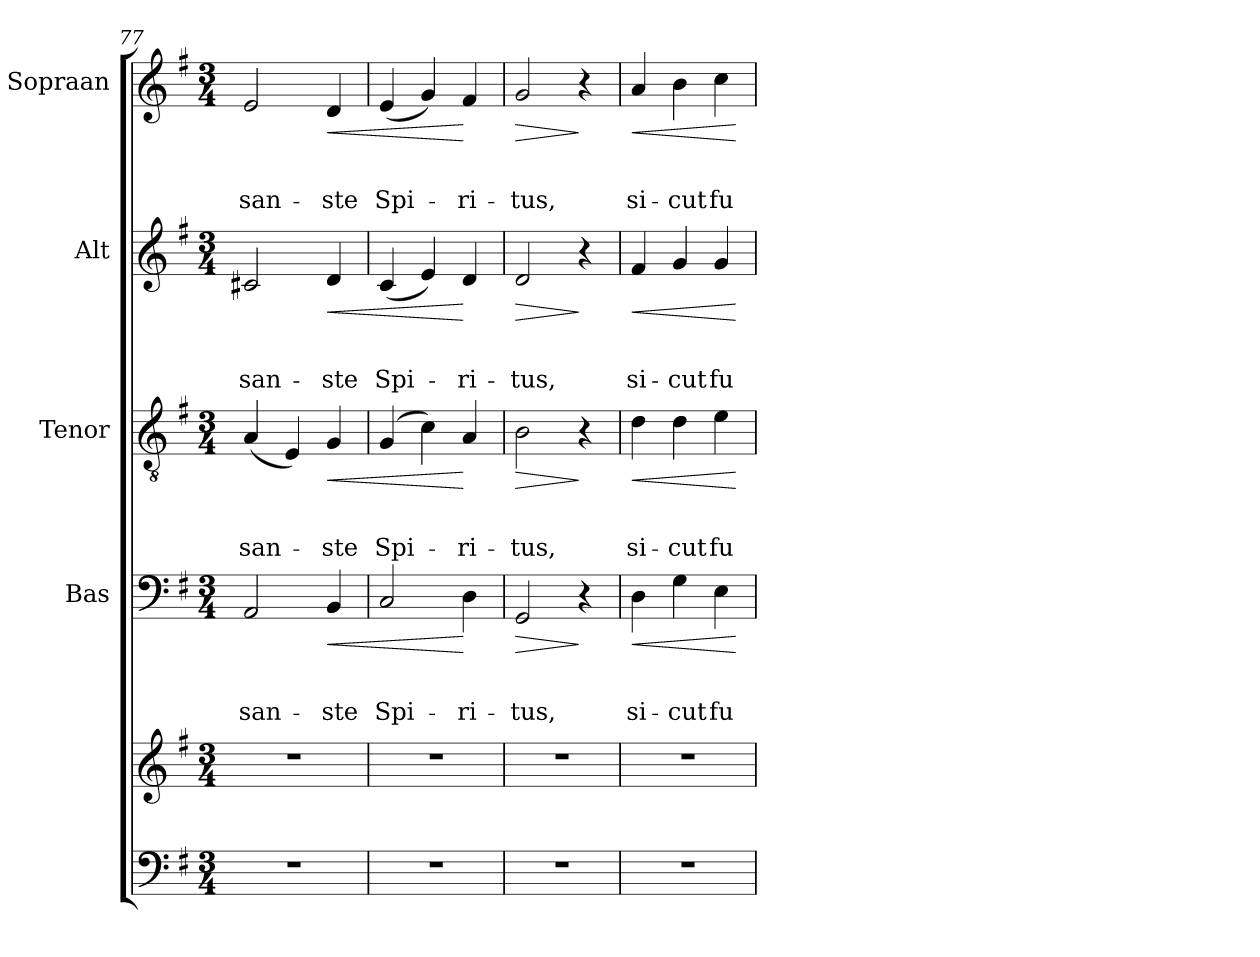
**kern	**kern	**kern	**text	**text	**text	**dynam	**kern	**text	**text	**text	**dynam	**kern	**text	**text	**text	**dynam	**kern	**text	**text	**text	**dynam
*part5	*part5	*part4	*part4	*part4	*part4	*part4	*part3	*part3	*part3	*part3	*part3	*part2	*part2	*part2	*part2	*part2	*part1	*part1	*part1	*part1	*part1
*staff6	*staff5	*staff4	*staff4	*staff4	*staff4	*staff4	*staff3	*staff3	*staff3	*staff3	*staff3	*staff2	*staff2	*staff2	*staff2	*staff2	*staff1	*staff1	*staff1	*staff1	*staff1
*	*	*I"Bas	*	*	*	*	*I"Tenor	*	*	*	*	*I"Alt	*	*	*	*	*I"Sopraan	*	*	*	*
!!LO:LB:g=z
*clefF4	*clefG2	*clefF4	*	*	*	*	*clefGv2	*	*	*	*	*clefG2	*	*	*	*	*clefG2	*	*	*	*
*k[f#]	*k[f#]	*k[f#]	*	*	*	*	*k[f#]	*	*	*	*	*k[f#]	*	*	*	*	*k[f#]	*	*	*	*
*G:	*G:	*G:	*	*	*	*	*G:	*	*	*	*	*G:	*	*	*	*	*G:	*	*	*	*
*M3/4	*M3/4	*M3/4	*	*	*	*	*M3/4	*	*	*	*	*M3/4	*	*	*	*	*M3/4	*	*	*	*
=77	=77	=77	=77	=77	=77	=77	=77	=77	=77	=77	=77	=77	=77	=77	=77	=77	=77	=77	=77	=77	=77
!	!	!	!	!	!LO:LY:b	!	!	!	!	!LO:LY:b	!	!	!	!	!LO:LY:b	!	!	!	!	!LO:LY:b	!
2.r	2.r	2AA/	.	.	san-	.	(<4A/	.	.	san-	.	2c#X/	.	.	san-	.	2e/	.	.	san-	.
.	.	.	.	.	.	.	4E/)	.	.	.	.	.	.	.	.	.	.	.	.	.	.
!	!	!	!	!	!LO:LY:b	!LO:HP:b	!	!	!	!LO:LY:b	!LO:HP:b	!	!	!	!LO:LY:b	!LO:HP:b	!	!	!	!LO:LY:b	!LO:HP:b
.	.	4BB/	.	.	-ste	<	4G/	.	.	-ste	<	4d/	.	.	-ste	<	4d/	.	.	-ste	<
=78	=78	=78	=78	=78	=78	=78	=78	=78	=78	=78	=78	=78	=78	=78	=78	=78	=78	=78	=78	=78	=78
!	!	!	!	!	!LO:LY:b	!	!	!	!	!LO:LY:b	!	!	!	!	!LO:LY:b	!	!	!	!	!LO:LY:b	!
2.r	2.r	2C/	.	.	Spi-	.	(4G/	.	.	Spi-	.	(<4c/	.	.	Spi-	.	(<4e/	.	.	Spi-	.
.	.	.	.	.	.	.	4c\)	.	.	.	.	4e/)	.	.	.	.	4g/)	.	.	.	.
!	!	!	!	!	!LO:LY:b	!	!	!	!	!LO:LY:b	!	!	!	!	!LO:LY:b	!	!	!	!	!LO:LY:b	!
.	.	4D\	.	.	-ri-	[	4A/	.	.	-ri-	[	4d/	.	.	-ri-	[	4f#/	.	.	-ri-	[
=79	=79	=79	=79	=79	=79	=79	=79	=79	=79	=79	=79	=79	=79	=79	=79	=79	=79	=79	=79	=79	=79
!	!	!	!	!	!LO:LY:b	!LO:HP:b	!	!	!	!LO:LY:b	!LO:HP:b	!	!	!	!LO:LY:b	!LO:HP:b	!	!	!	!LO:LY:b	!LO:HP:b
2.r	2.r	2GG/	.	.	-tus,	>	2B\	.	.	-tus,	>	2d/	.	.	-tus,	>	2g/	.	.	-tus,	>
.	.	4r	.	.	.	]	4r	.	.	.	]	4r	.	.	.	]	4r	.	.	.	]
=80	=80	=80	=80	=80	=80	=80	=80	=80	=80	=80	=80	=80	=80	=80	=80	=80	=80	=80	=80	=80	=80
!	!	!	!	!	!LO:LY:b	!LO:HP:b	!	!	!	!LO:LY:b	!LO:HP:b	!	!	!	!LO:LY:b	!LO:HP:b	!	!	!	!LO:LY:b	!LO:HP:b
2.r	2.r	4D\	.	.	si-	<	4d\	.	.	si-	<	4f#/	.	.	si-	<	4a/	.	.	si-	<
!	!	!	!	!	!LO:LY:b	!	!	!	!	!LO:LY:b	!	!	!	!	!LO:LY:b	!	!	!	!	!LO:LY:b	!
.	.	4G\	.	.	-cut	.	4d\	.	.	-cut	.	4g/	.	.	-cut	.	4b\	.	.	-cut	.
!	!	!	!	!	!LO:LY:b	!	!	!	!	!LO:LY:b	!	!	!	!	!LO:LY:b	!	!	!	!	!LO:LY:b	!
.	.	4E\	.	.	fu-	.	4e\	.	.	fu-	.	4g/	.	.	fu-	.	4cc\	.	.	fu-	.
.	.	.	.	.	.	[	.	.	.	.	[	.	.	.	.	[	.	.	.	.	[
=	=	=	=	=	=	=	=	=	=	=	=	=	=	=	=	=	=	=	=	=	=
*-	*-	*-	*-	*-	*-	*-	*-	*-	*-	*-	*-	*-	*-	*-	*-	*-	*-	*-	*-	*-	*-
